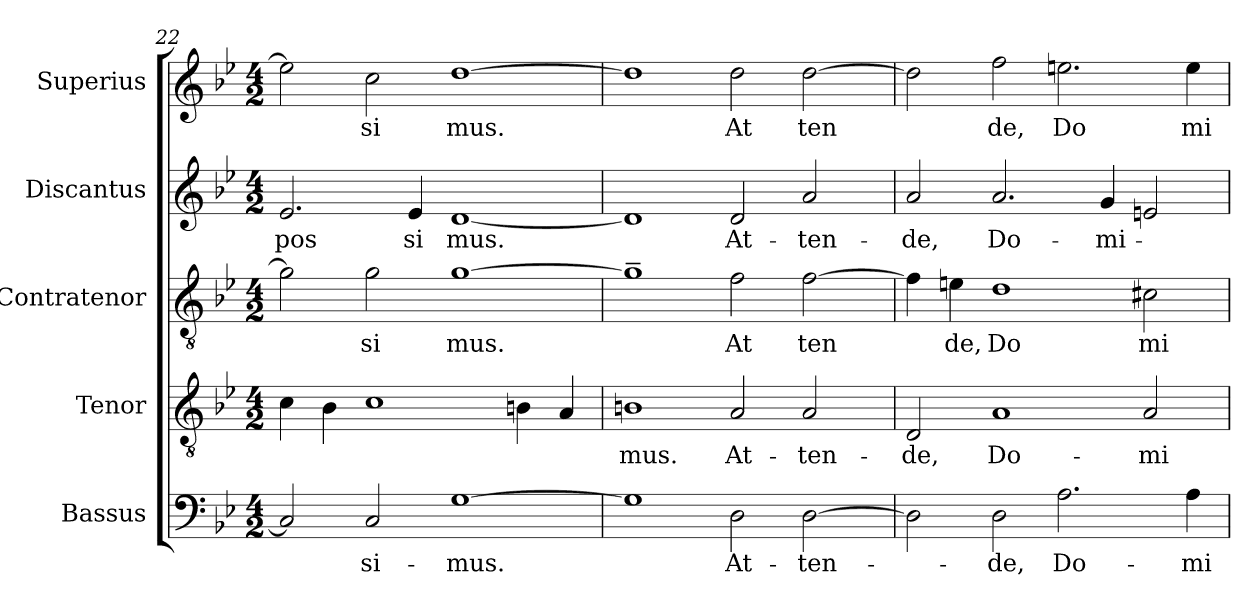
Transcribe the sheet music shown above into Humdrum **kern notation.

**kern	**text	**kern	**text	**kern	**text	**kern	**text	**kern	**text
*part5	*part5	*part4	*part4	*part3	*part3	*part2	*part2	*part1	*part1
*staff5	*staff5	*staff4	*staff4	*staff3	*staff3	*staff2	*staff2	*staff1	*staff1
*I"Bassus	*	*I"Tenor	*	*I"Contratenor	*	*I"Discantus	*	*I"Superius	*
*clefF4	*	*clefGv2	*	*clefGv2	*	*clefG2	*	*clefG2	*
*k[b-e-]	*	*k[b-e-]	*	*k[b-e-]	*	*k[b-e-]	*	*k[b-e-]	*
*B-:	*	*B-:	*	*B-:	*	*B-:	*	*B-:	*
*M4/2	*	*M4/2	*	*M4/2	*	*M4/2	*	*M4/2	*
=22	=22	=22	=22	=22	=22	=22	=22	=22	=22
!	!	!	!	!	!	!	!LO:LY:b:cj	!	!
2C/]	.	4c\	.	2g\]	.	2.e-/	pos	2ee-\]	.
.	.	4B-\	.	.	.	.	.	.	.
!	!LO:LY:b:cj	!	!	!	!LO:LY:b:cj	!	!	!	!LO:LY:b:cj
2C/	-si-	1c	.	2g\	si	.	.	2cc\	si
!	!	!	!	!	!	!	!LO:LY:b:cj	!	!
.	.	.	.	.	.	4e-/	si	.	.
!	!LO:LY:b	!	!	!	!LO:LY:b	!	!LO:LY:b	!	!LO:LY:b
[>1G	-mus.	.	.	[>1g	mus.	[>1d	mus.	[>1dd	mus.
.	.	4Bn\	.	.	.	.	.	.	.
.	.	4A/	.	.	.	.	.	.	.
!!LO:PB:g=z
=23	=23	=23	=23	=23	=23	=23	=23	=23	=23
!	!	!	!LO:LY:b:cj	!	!	!	!	!	!
*^	*	*	*	*^	*	*	*	*^	*
1G]	64ryy	.	1Bn	-mus.	1g~>]	64ryy	.	1d]	.	1dd]	64ryy	.
.	1ryy	.	.	.	.	1ryy	.	.	.	.	1ryy	.
!	!	!LO:LY:b:cj	!	!LO:LY:b:cj	!	!	!LO:LY:b:cj	!	!LO:LY:b:cj	!	!	!LO:LY:b:cj
2D\	.	At-	2A/	At-	2f\	.	At	2d/	At-	2dd\	.	At
.	2ryy	.	.	.	.	2ryy	.	.	.	.	2ryy	.
!	!	!LO:LY:b	!	!LO:LY:b:cj	!	!	!LO:LY:b	!	!LO:LY:b:cj	!	!	!LO:LY:b
[>2D\	.	-ten-	2A/	-ten-	[>2f\	.	ten	2a/	-ten-	[>2dd\	.	ten
.	4ryy	.	.	.	.	4ryy	.	.	.	.	4ryy	.
.	8...ryy	.	.	.	.	8...ryy	.	.	.	.	8...ryy	.
=24	=24	=24	=24	=24	=24	=24	=24	=24	=24	=24	=24	=24
!	!	!	!	!LO:LY:b:cj	!	!	!	!	!LO:LY:b:cj	!	!	!
*v	*v	*	*	*	*v	*v	*	*	*	*v	*v	*
2D\]	.	2D/	-de,	4f\]	.	2a/	-de,	2dd\]	.
!	!	!	!	!	!LO:LY:b:cj	!	!	!	!
.	.	.	.	4en\	de,	.	.	.	.
!	!LO:LY:b:cj	!	!LO:LY:b:cj	!	!LO:LY:b:cj	!	!LO:LY:b:cj	!	!LO:LY:b:cj
2D\	-de,	1A	Do-	1d	Do	2.a/	Do-	2ff\	de,
!	!LO:LY:b:cj	!	!	!	!	!	!	!	!LO:LY:b:cj
2.A\	Do-	.	.	.	.	.	.	2.een\	Do
!	!	!	!	!	!	!	!LO:LY:b	!	!
.	.	.	.	.	.	4g/	-mi-	.	.
!	!	!	!LO:LY:b:cj	!	!LO:LY:b:cj	!	!	!	!
.	.	2A/	-mi-	2c#X\	mi	2en/	.	.	.
!	!LO:LY:b:cj	!	!	!	!	!	!	!	!LO:LY:b:cj
4A\	-mi-	.	.	.	.	.	.	4ee\	mi
=	=	=	=	=	=	=	=	=	=
*-	*-	*-	*-	*-	*-	*-	*-	*-	*-
